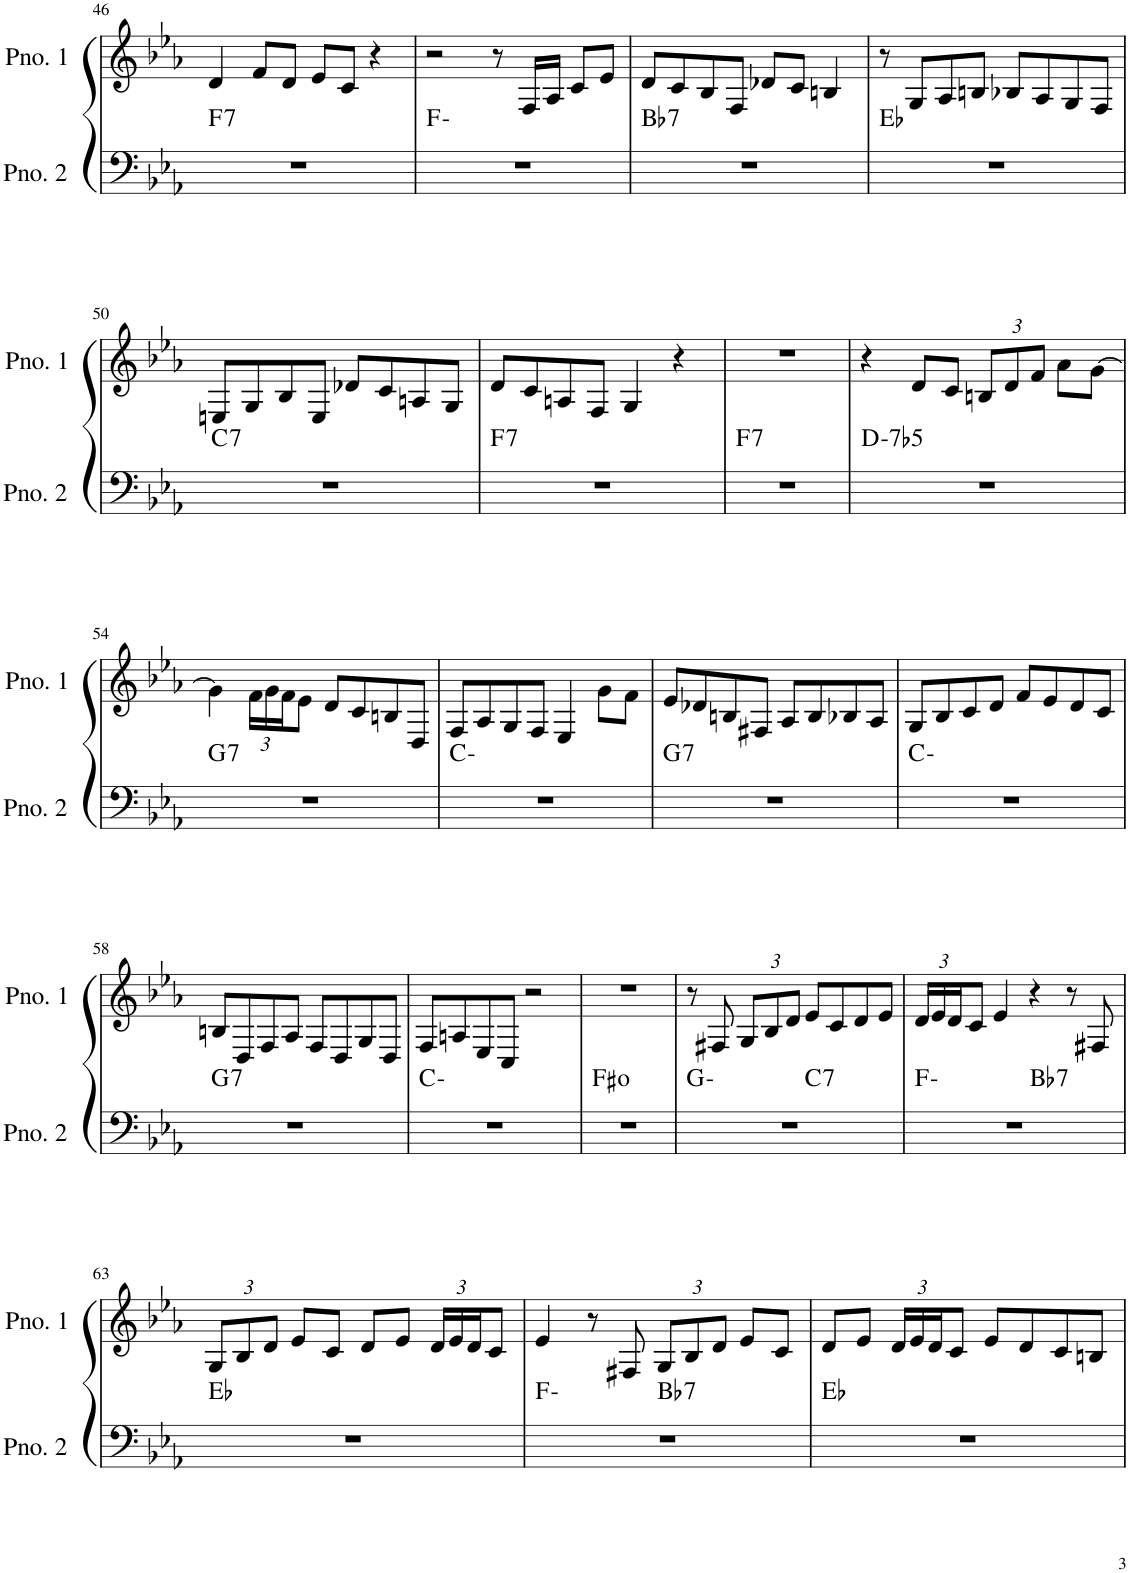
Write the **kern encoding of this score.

**kern	**harte	**kern
*part2	*part2	*part1
*staff2	*	*staff1
*I"ピアノ 2	*	*I"ピアノ 1
!!LO:PB:g=z
*clefF4	*	*clefG2
*k[b-e-a-]	*	*k[b-e-a-]
*M4/4	*	*M4/4
=46	=46	=46
!	!LO:H:kt=7	!
1r	F:7	4d/
.	.	8f/L
.	.	8d/J
.	.	8e-/L
.	.	8c/J
.	.	4r
=47	=47	=47
1r	F:min	2r
.	.	8r
.	.	16F/LL
.	.	16A-/JJ
.	.	8c/L
.	.	8e-/J
=48	=48	=48
!	!LO:H:kt=7	!
1r	Bb:7	8d/L
.	.	8c/
.	.	8B-/
.	.	8F/J
.	.	8d-X/L
.	.	8c/J
.	.	4Bn/
=49	=49	=49
1r	Eb:maj	8r
.	.	8G/L
.	.	8A-/
.	.	8Bn/J
.	.	8B-X/L
.	.	8A-/
.	.	8G/
.	.	8F/J
!!LO:LB:g=z
=50	=50	=50
!	!LO:H:kt=7	!
1r	C:7	8En/L
.	.	8G/
.	.	8B-/
.	.	8E/J
.	.	8d-X/L
.	.	8c/
.	.	8An/
.	.	8G/J
=51	=51	=51
!	!LO:H:kt=7	!
1r	F:7	8d/L
.	.	8c/
.	.	8An/
.	.	8F/J
.	.	4G/
.	.	4r
=52	=52	=52
!	!LO:H:kt=7	!
1r	F:7	1r
=53	=53	=53
!	!LO:H:kt=-7b5	!
1r	D:hdim7	4r
.	.	8d/L
.	.	8c/J
*	*	*Xbrackettup
.	.	12Bn/L
.	.	12d/
.	.	12f/J
.	.	8a-\L
.	.	[8g\J
!!LO:LB:g=z
=54	=54	=54
!	!LO:H:kt=7	!
1r	G:7	4g\]
.	.	24f\LL
.	.	24g\
.	.	24f\J
.	.	8e-\J
.	.	8d/L
.	.	8c/
.	.	8Bn/
.	.	8D/J
=55	=55	=55
1r	C:min	8F/L
.	.	8A-/
.	.	8G/
.	.	8F/J
.	.	4E-/
.	.	8g\L
.	.	8f\J
=56	=56	=56
!	!LO:H:kt=7	!
1r	G:7	8e-/L
.	.	8d-X/
.	.	8Bn/
.	.	8F#X/J
.	.	8A-/L
.	.	8B/
.	.	8B-X/
.	.	8A-/J
=57	=57	=57
1r	C:min	8G/L
.	.	8B-/
.	.	8c/
.	.	8d/J
.	.	8f/L
.	.	8e-/
.	.	8d/
.	.	8c/J
!!LO:LB:g=z
=58	=58	=58
!	!LO:H:kt=7	!
1r	G:7	8Bn/L
.	.	8D/
.	.	8F/
.	.	8A-/J
.	.	8F/L
.	.	8D/
.	.	8G/
.	.	8D/J
=59	=59	=59
1r	C:min	8F/L
.	.	8An/
.	.	8E-/
.	.	8C/J
.	.	2r
=60	=60	=60
1r	F#:dim	1r
=61	=61	=61
*^	*	*
1r	2ryy	G:min	8r
.	.	.	8F#X/
.	.	.	12G/L
.	.	.	12B-/
.	.	.	12d/J
!	!	!LO:H:kt=7	!
.	2ryy	C:7	8e-/L
.	.	.	8c/
.	.	.	8d/
.	.	.	8e-/J
=62	=62	=62	=62
1r	2ryy	F:min	24d/LL
.	.	.	24e-/
.	.	.	24d/J
.	.	.	8c/J
.	.	.	4e-/
!	!	!LO:H:kt=7	!
.	2ryy	Bb:7	4r
.	.	.	8r
.	.	.	8F#X/
*v	*v	*	*
!!LO:LB:g=z
=63	=63	=63
1r	Eb:maj	12G/L
.	.	12B-/
.	.	12d/J
.	.	8e-/L
.	.	8c/J
.	.	8d/L
.	.	8e-/J
.	.	24d/LL
.	.	24e-/
.	.	24d/J
.	.	8c/J
=64	=64	=64
*^	*	*
1r	2ryy	F:min	4e-/
.	.	.	8r
.	.	.	8F#X/
!	!	!LO:H:kt=7	!
.	2ryy	Bb:7	12G/L
.	.	.	12B-/
.	.	.	12d/J
.	.	.	8e-/L
.	.	.	8c/J
*v	*v	*	*
=65	=65	=65
1r	Eb:maj	8d/L
.	.	8e-/J
.	.	24d/LL
.	.	24e-/
.	.	24d/J
.	.	8c/J
.	.	8e-/L
.	.	8d/
.	.	8c/
.	.	8Bn/J
=	=	=
*-	*-	*-
